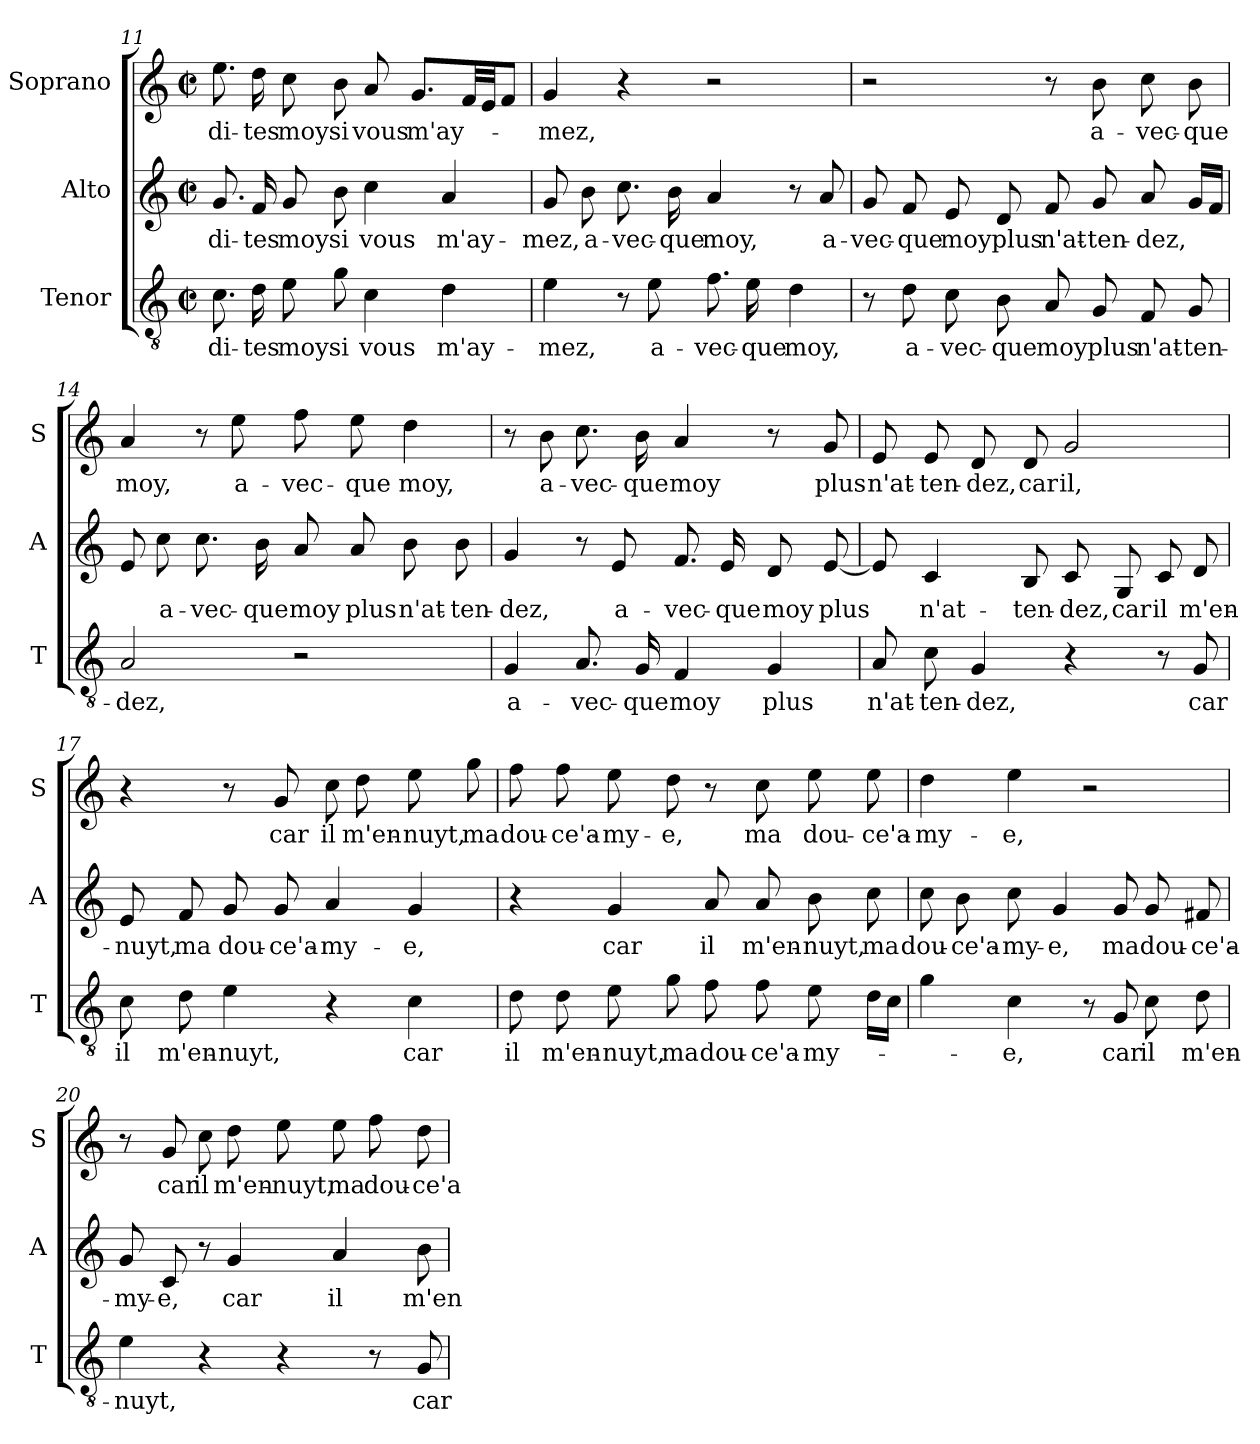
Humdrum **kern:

**kern	**text	**kern	**text	**kern	**text
*part3	*part3	*part2	*part2	*part1	*part1
*staff3	*staff3	*staff2	*staff2	*staff1	*staff1
*I"Tenor	*	*I"Alto	*	*I"Soprano	*
*I'T	*	*I'A	*	*I'S	*
*clefGv2	*	*clefG2	*	*clefG2	*
*k[]	*	*k[]	*	*k[]	*
*C:	*	*C:	*	*C:	*
*M2/2	*	*M2/2	*	*M2/2	*
*met(c|)	*	*met(c|)	*	*met(c|)	*
=11	=11	=11	=11	=11	=11
!	!LO:LY:b	!	!LO:LY:b	!	!LO:LY:b
8.c\	di-	8.g/	di-	8.ee\	di-
!	!LO:LY:b	!	!LO:LY:b	!	!LO:LY:b
16d\	-tes	16f/	-tes	16dd\	-tes
!	!LO:LY:b	!	!LO:LY:b	!	!LO:LY:b
8e\	moy	8g/	moy	8cc\	moy
!	!LO:LY:b	!	!LO:LY:b	!	!LO:LY:b
8g\	si	8b\	si	8b\	si
!	!LO:LY:b	!	!LO:LY:b	!	!LO:LY:b
4c\	vous	4cc\	vous	8a/	vous
!	!	!	!	!	!LO:LY:b
.	.	.	.	8.g/L	m'ay-
!	!LO:LY:b	!	!LO:LY:b	!	!
4d\	m'ay-	4a/	m'ay-	.	.
.	.	.	.	32f/LL	.
.	.	.	.	32e/JJ	.
.	.	.	.	8f/J	.
=12	=12	=12	=12	=12	=12
!	!LO:LY:b	!	!LO:LY:b	!	!LO:LY:b
4e\	-mez,	8g/	-mez,	4g/	-mez,
!	!	!	!LO:LY:b	!	!
.	.	8b\	a-	.	.
!	!	!	!LO:LY:b	!	!
8r	.	8.cc\	-vec-	4r	.
!	!LO:LY:b	!	!	!	!
8e\	a-	.	.	.	.
!	!	!	!LO:LY:b	!	!
.	.	16b\	-que	.	.
!	!LO:LY:b	!	!LO:LY:b	!	!
8.f\	-vec-	4a/	moy,	2r	.
!	!LO:LY:b	!	!	!	!
16e\	-que	.	.	.	.
!	!LO:LY:b	!	!	!	!
4d\	moy,	8r	.	.	.
!	!	!	!LO:LY:b	!	!
.	.	8a/	a-	.	.
!!LO:LB:g=z
=13	=13	=13	=13	=13	=13
!	!	!	!LO:LY:b	!	!
8r	.	8g/	-vec-	2r	.
!	!LO:LY:b	!	!LO:LY:b	!	!
8d\	a-	8f/	-que	.	.
!	!LO:LY:b	!	!LO:LY:b	!	!
8c\	-vec-	8e/	moy	.	.
!	!LO:LY:b	!	!LO:LY:b	!	!
8B\	-que	8d/	plus	.	.
!	!LO:LY:b	!	!LO:LY:b	!	!
8A/	moy	8f/	n'at-	8r	.
!	!LO:LY:b	!	!LO:LY:b	!	!LO:LY:b
8G/	plus	8g/	-ten-	8b\	a-
!	!LO:LY:b	!	!LO:LY:b	!	!LO:LY:b
8F/	n'at-	8a/	-dez,	8cc\	-vec-
!	!LO:LY:b	!	!	!	!LO:LY:b
8G/	-ten-	16g/LL	.	8b\	-que
.	.	16f/JJ	.	.	.
=14	=14	=14	=14	=14	=14
!	!LO:LY:b	!	!	!	!LO:LY:b
2A/	-dez,	8e/	.	4a/	moy,
!	!	!	!LO:LY:b	!	!
.	.	8cc\	a-	.	.
!	!	!	!LO:LY:b	!	!
.	.	8.cc\	-vec-	8r	.
!	!	!	!	!	!LO:LY:b
.	.	.	.	8ee\	a-
!	!	!	!LO:LY:b	!	!
.	.	16b\	-que	.	.
!	!	!	!LO:LY:b	!	!LO:LY:b
2r	.	8a/	moy	8ff\	-vec-
!	!	!	!LO:LY:b	!	!LO:LY:b
.	.	8a/	plus	8ee\	-que
!	!	!	!LO:LY:b	!	!LO:LY:b
.	.	8b\	n'at-	4dd\	moy,
!	!	!	!LO:LY:b	!	!
.	.	8b\	-ten-	.	.
=15	=15	=15	=15	=15	=15
!	!LO:LY:b	!	!LO:LY:b	!	!
4G/	a-	4g/	-dez,	8r	.
!	!	!	!	!	!LO:LY:b
.	.	.	.	8b\	a-
!	!LO:LY:b	!	!	!	!LO:LY:b
8.A/	-vec-	8r	.	8.cc\	-vec-
!	!	!	!LO:LY:b	!	!
.	.	8e/	a-	.	.
!	!LO:LY:b	!	!	!	!LO:LY:b
16G/	-que	.	.	16b\	-que
!	!LO:LY:b	!	!LO:LY:b	!	!LO:LY:b
4F/	moy	8.f/	-vec-	4a/	moy
!	!	!	!LO:LY:b	!	!
.	.	16e/	-que	.	.
!	!LO:LY:b	!	!LO:LY:b	!	!
4G/	plus	8d/	moy	8r	.
!	!	!	!LO:LY:b	!	!LO:LY:b
.	.	[8e/	plus	8g/	plus
!!LO:LB:g=z
=16	=16	=16	=16	=16	=16
!	!LO:LY:b	!	!	!	!LO:LY:b
8A/	n'at-	8e/]	.	8e/	n'at-
!	!LO:LY:b	!	!LO:LY:b	!	!LO:LY:b
8c\	-ten-	4c/	n'at-	8e/	-ten-
!	!LO:LY:b	!	!	!	!LO:LY:b
4G/	-dez,	.	.	8d/	-dez,
!	!	!	!LO:LY:b	!	!LO:LY:b
.	.	8B/	-ten-	8d/	car
!	!	!	!LO:LY:b	!	!LO:LY:b
4r	.	8c/	-dez,	2g/	il,
!	!	!	!LO:LY:b	!	!
.	.	8G/	car	.	.
!	!	!	!LO:LY:b	!	!
8r	.	8c/	il	.	.
!	!LO:LY:b	!	!LO:LY:b	!	!
8G/	car	8d/	m'en-	.	.
=17	=17	=17	=17	=17	=17
!	!LO:LY:b	!	!LO:LY:b	!	!
8c\	il	8e/	-nuyt,	4r	.
!	!LO:LY:b	!	!LO:LY:b	!	!
8d\	m'en-	8f/	ma	.	.
!	!LO:LY:b	!	!LO:LY:b	!	!
4e\	-nuyt,	8g/	dou-	8r	.
!	!	!	!LO:LY:b	!	!LO:LY:b
.	.	8g/	-ce'a-	8g/	car
!	!	!	!LO:LY:b	!	!LO:LY:b
4r	.	4a/	-my-	8cc\	il
!	!	!	!	!	!LO:LY:b
.	.	.	.	8dd\	m'en-
!	!LO:LY:b	!	!LO:LY:b	!	!LO:LY:b
4c\	car	4g/	-e,	8ee\	-nuyt,
!	!	!	!	!	!LO:LY:b
.	.	.	.	8gg\	ma
=18	=18	=18	=18	=18	=18
!	!LO:LY:b	!	!	!	!LO:LY:b
8d\	il	4r	.	8ff\	dou-
!	!LO:LY:b	!	!	!	!LO:LY:b
8d\	m'en-	.	.	8ff\	-ce'a-
!	!LO:LY:b	!	!LO:LY:b	!	!LO:LY:b
8e\	-nuyt,	4g/	car	8ee\	-my-
!	!LO:LY:b	!	!	!	!LO:LY:b
8g\	ma	.	.	8dd\	-e,
!	!LO:LY:b	!	!LO:LY:b	!	!
8f\	dou-	8a/	il	8r	.
!	!LO:LY:b	!	!LO:LY:b	!	!LO:LY:b
8f\	-ce'a-	8a/	m'en-	8cc\	ma
!	!LO:LY:b	!	!LO:LY:b	!	!LO:LY:b
8e\	-my-	8b\	-nuyt,	8ee\	dou-
!	!	!	!LO:LY:b	!	!LO:LY:b
16d\LL	.	8cc\	ma	8ee\	-ce'a-
16c\JJ	.	.	.	.	.
!!LO:LB:g=z
=19	=19	=19	=19	=19	=19
!	!	!	!LO:LY:b	!	!LO:LY:b
4g\	.	8cc\	dou-	4dd\	-my-
!	!	!	!LO:LY:b	!	!
.	.	8b\	-ce'a-	.	.
!	!LO:LY:b	!	!LO:LY:b	!	!LO:LY:b
4c\	-e,	8cc\	-my-	4ee\	-e,
!	!	!	!LO:LY:b	!	!
.	.	4g/	-e,	.	.
8r	.	.	.	2r	.
!	!LO:LY:b	!	!LO:LY:b	!	!
8G/	car	8g/	ma	.	.
!	!LO:LY:b	!	!LO:LY:b	!	!
8c\	il	8g/	dou-	.	.
!	!LO:LY:b	!	!LO:LY:b	!	!
8d\	m'en-	8f#X/	-ce'a-	.	.
=20	=20	=20	=20	=20	=20
!	!LO:LY:b	!	!LO:LY:b	!	!
4e\	-nuyt,	8g/	-my-	8r	.
!	!	!	!LO:LY:b	!	!LO:LY:b
.	.	8c/	-e,	8g/	car
!	!	!	!	!	!LO:LY:b
4r	.	8r	.	8cc\	il
!	!	!	!LO:LY:b	!	!LO:LY:b
.	.	4g/	car	8dd\	m'en-
!	!	!	!	!	!LO:LY:b
4r	.	.	.	8ee\	-nuyt,
!	!	!	!LO:LY:b	!	!LO:LY:b
.	.	4a/	il	8ee\	ma
!	!	!	!	!	!LO:LY:b
8r	.	.	.	8ff\	dou-
!	!LO:LY:b	!	!LO:LY:b	!	!LO:LY:b
8G/	car	8b\	m'en-	8dd\	-ce'a-
=	=	=	=	=	=
*-	*-	*-	*-	*-	*-
